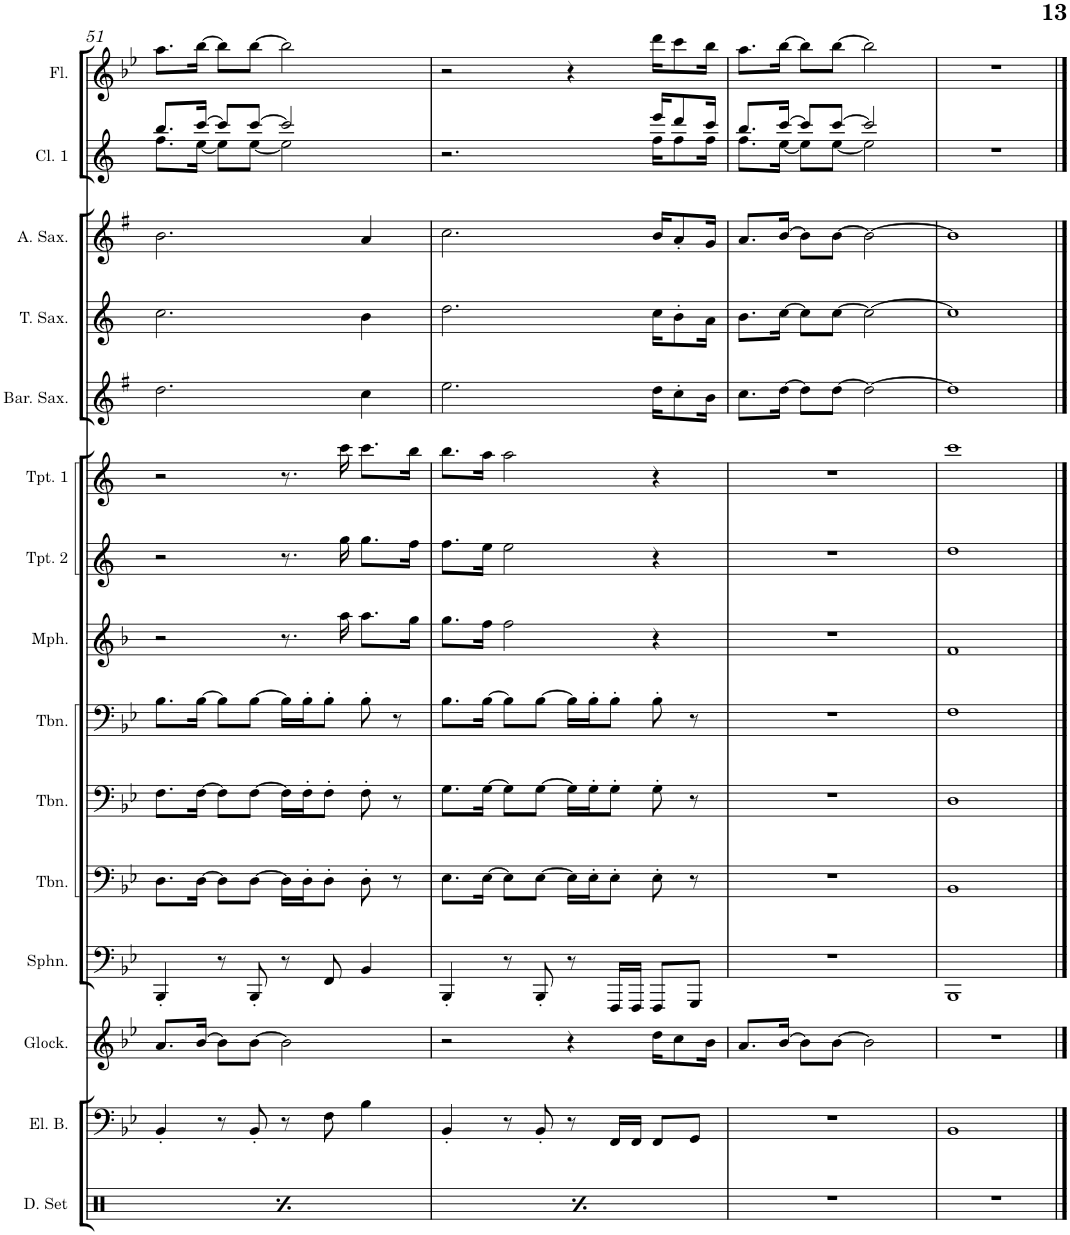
**kern	**kern	**kern	**kern	**kern	**kern	**kern	**kern	**kern	**kern	**kern	**kern	**kern	**kern	**kern
*part15	*part14	*part13	*part12	*part11	*part10	*part9	*part8	*part7	*part6	*part5	*part4	*part3	*part2	*part1
*staff15	*staff14	*staff13	*staff12	*staff11	*staff10	*staff9	*staff8	*staff7	*staff6	*staff5	*staff4	*staff3	*staff2	*staff1
*I"Drumset	*I"Electric Bass	*I"Glockenspiel	*I"Sousaphone	*I"Trombone	*I"Trombone	*I"Trombone	*I"Mellophone	*I"Trumpet 2	*I"Trumpet 1	*I"Baritone Sax	*I"Tenor Sax	*I"Alto Sax	*I"Clarinet 1	*I"Flute
*I'D. Set	*I'El. B.	*I'Glock.	*I'Sphn.	*I'Tbn.	*I'Tbn.	*I'Tbn.	*I'Mph.	*I'Tpt. 2	*I'Tpt. 1	*I'Bar. Sax.	*I'T. Sax.	*I'A. Sax.	*I'Cl. 1	*I'Fl.
!!LO:PB:g=z
*clefX	*clefF4	*clefG2	*clefF4	*clefF4	*clefF4	*clefF4	*clefG2	*clefG2	*clefG2	*clefG2	*clefG2	*clefG2	*clefG2	*clefG2
*	*Trd7c12	*Trd-14c-24	*	*	*	*	*Trd4c7	*Trd1c2	*Trd1c2	*Trd12c21	*Trd8c14	*Trd5c9	*Trd1c2	*
*k[]	*k[b-e-]	*k[b-e-]	*k[b-e-]	*k[b-e-]	*k[b-e-]	*k[b-e-]	*k[b-]	*k[]	*k[]	*k[f#]	*k[]	*k[f#]	*k[]	*k[b-e-]
*M4/4	*M4/4	*M4/4	*M4/4	*M4/4	*M4/4	*M4/4	*M4/4	*M4/4	*M4/4	*M4/4	*M4/4	*M4/4	*M4/4	*M4/4
=51	=51	=51	=51	=51	=51	=51	=51	=51	=51	=51	=51	=51	=51	=51
*^	*	*	*	*	*	*	*	*	*	*	*	*	*^	*
8r	4Rf\	4BB-'/	8.a/L	4BBB-'/	8.D\L	8.F\L	8.B-\L	2r	2r	2r	2.dd\	2.cc\	2.b\	8.bb/L	8.ff\L	8.aa\L
8Ree/L	.	.	.	.	.	.	.	.	.	.	.	.	.	.	.	.
.	.	.	[16b-/Jk	.	[16D\Jk	[16F\Jk	[16B-\Jk	.	.	.	.	.	.	[16ccc/Jk	[16ee\Jk	[16bb-\Jk
8Rcc/	4Rf\	8r	8b-\L]	8r	8D\L]	8F\L]	8B-\L]	.	.	.	.	.	.	8ccc/L]	8ee\L]	8bb-\L]
8Ree/J	.	8BB-'/	[8b-\J	8BBB-'/	[8D\J	[8F\J	[8B-\J	.	.	.	.	.	.	[8ccc/J	[8ee\J	[8bb-\J
8r	4Rf\	8r	2b-\]	8r	16D\LL]	16F\LL]	16B-\LL]	8.r	8.r	8.r	.	.	.	2ccc/]	2ee\]	2bb-\]
.	.	.	.	.	16D'\J	16F'\J	16B-'\J	.	.	.	.	.	.	.	.	.
8Ree/L	.	8F\	.	8FF/	8D'\J	8F'\J	8B-'\J	.	.	.	.	.	.	.	.	.
.	.	.	.	.	.	.	.	16aa\	16gg\	16ccc\	.	.	.	.	.	.
8Rcc/	4Rf\	4B-\	.	4BB-/	8D'\	8F'\	8B-'\	8.aa\L	8.gg\L	8.ccc\L	4cc\	4b\	4a/	.	.	.
8Ree/J	.	.	.	.	8r	8r	8r	.	.	.	.	.	.	.	.	.
.	.	.	.	.	.	.	.	16gg\Jk	16ff\Jk	16bb\Jk	.	.	.	.	.	.
=52	=52	=52	=52	=52	=52	=52	=52	=52	=52	=52	=52	=52	=52	=52	=52	=52
8r	4Rf\	4BB-'/	2r	4BBB-'/	8.E-\L	8.G\L	8.B-\L	8.gg\L	8.ff\L	8.bb\L	2.ee\	2.dd\	2.cc\	2.r	2.ryy	2r
8Ree/L	.	.	.	.	.	.	.	.	.	.	.	.	.	.	.	.
.	.	.	.	.	[16E-\Jk	[16G\Jk	[16B-\Jk	16ff\Jk	16ee\Jk	16aa\Jk	.	.	.	.	.	.
8Rcc/	4Rf\	8r	.	8r	8E-\L]	8G\L]	8B-\L]	2ff\	2ee\	2aa\	.	.	.	.	.	.
8Ree/J	.	8BB-'/	.	8BBB-'/	[8E-\J	[8G\J	[8B-\J	.	.	.	.	.	.	.	.	.
8r	4Rf\	8r	4r	8r	16E-\LL]	16G\LL]	16B-\LL]	.	.	.	.	.	.	.	.	4r
.	.	.	.	.	16E-'\J	16G'\J	16B-'\J	.	.	.	.	.	.	.	.	.
8Ree/L	.	16FF/LL	.	16FFF/LL	8E-'\J	8G'\J	8B-'\J	.	.	.	.	.	.	.	.	.
.	.	16FF/JJ	.	16FFF/JJ	.	.	.	.	.	.	.	.	.	.	.	.
8Rcc/	4Rf\	8FF/L	16dd\KL	8FFF/L	8E-'\	8G'\	8B-'\	4r	4r	4r	16dd\KL	16cc\KL	16b/KL	16eee/KL	16ff\KL	16ddd\KL
.	.	.	8cc\	.	.	.	.	.	.	.	8cc'\	8b'\	8a'/	8ddd/	8ff\	8ccc\
8Ree/J	.	8GG/J	.	8GGG/J	8r	8r	8r	.	.	.	.	.	.	.	.	.
.	.	.	16b-\Jk	.	.	.	.	.	.	.	16b\Jk	16a\Jk	16g/Jk	16ccc/Jk	16ff\Jk	16bb-\Jk
*v	*v	*	*	*	*	*	*	*	*	*	*	*	*	*	*	*
=53	=53	=53	=53	=53	=53	=53	=53	=53	=53	=53	=53	=53	=53	=53	=53
1r	1r	8.a/L	1r	1r	1r	1r	1r	1r	1r	8.cc\L	8.b\L	8.a/L	8.bb/L	8.ff\L	8.aa\L
.	.	[16b-/Jk	.	.	.	.	.	.	.	[16dd\Jk	[16cc\Jk	[16b/Jk	[16ccc/Jk	[16ee\Jk	[16bb-\Jk
.	.	8b-\L]	.	.	.	.	.	.	.	8dd\L]	8cc\L]	8b\L]	8ccc/L]	8ee\L]	8bb-\L]
.	.	[8b-\J	.	.	.	.	.	.	.	[8dd\J	[8cc\J	[8b\J	[8ccc/J	[8ee\J	[8bb-\J
.	.	2b-\]	.	.	.	.	.	.	.	2dd\_	2cc\_	2b\_	2ccc/]	2ee\]	2bb-\]
*	*	*	*	*	*	*	*	*	*	*	*	*	*v	*v	*
=54	=54	=54	=54	=54	=54	=54	=54	=54	=54	=54	=54	=54	=54	=54
1r	1BB-	1r	1BBB-	1BB-	1D	1F	1f	1dd	1ccc	1dd]	1cc]	1b]	1r	1r
==	==	==	==	==	==	==	==	==	==	==	==	==	==	==
*-	*-	*-	*-	*-	*-	*-	*-	*-	*-	*-	*-	*-	*-	*-
